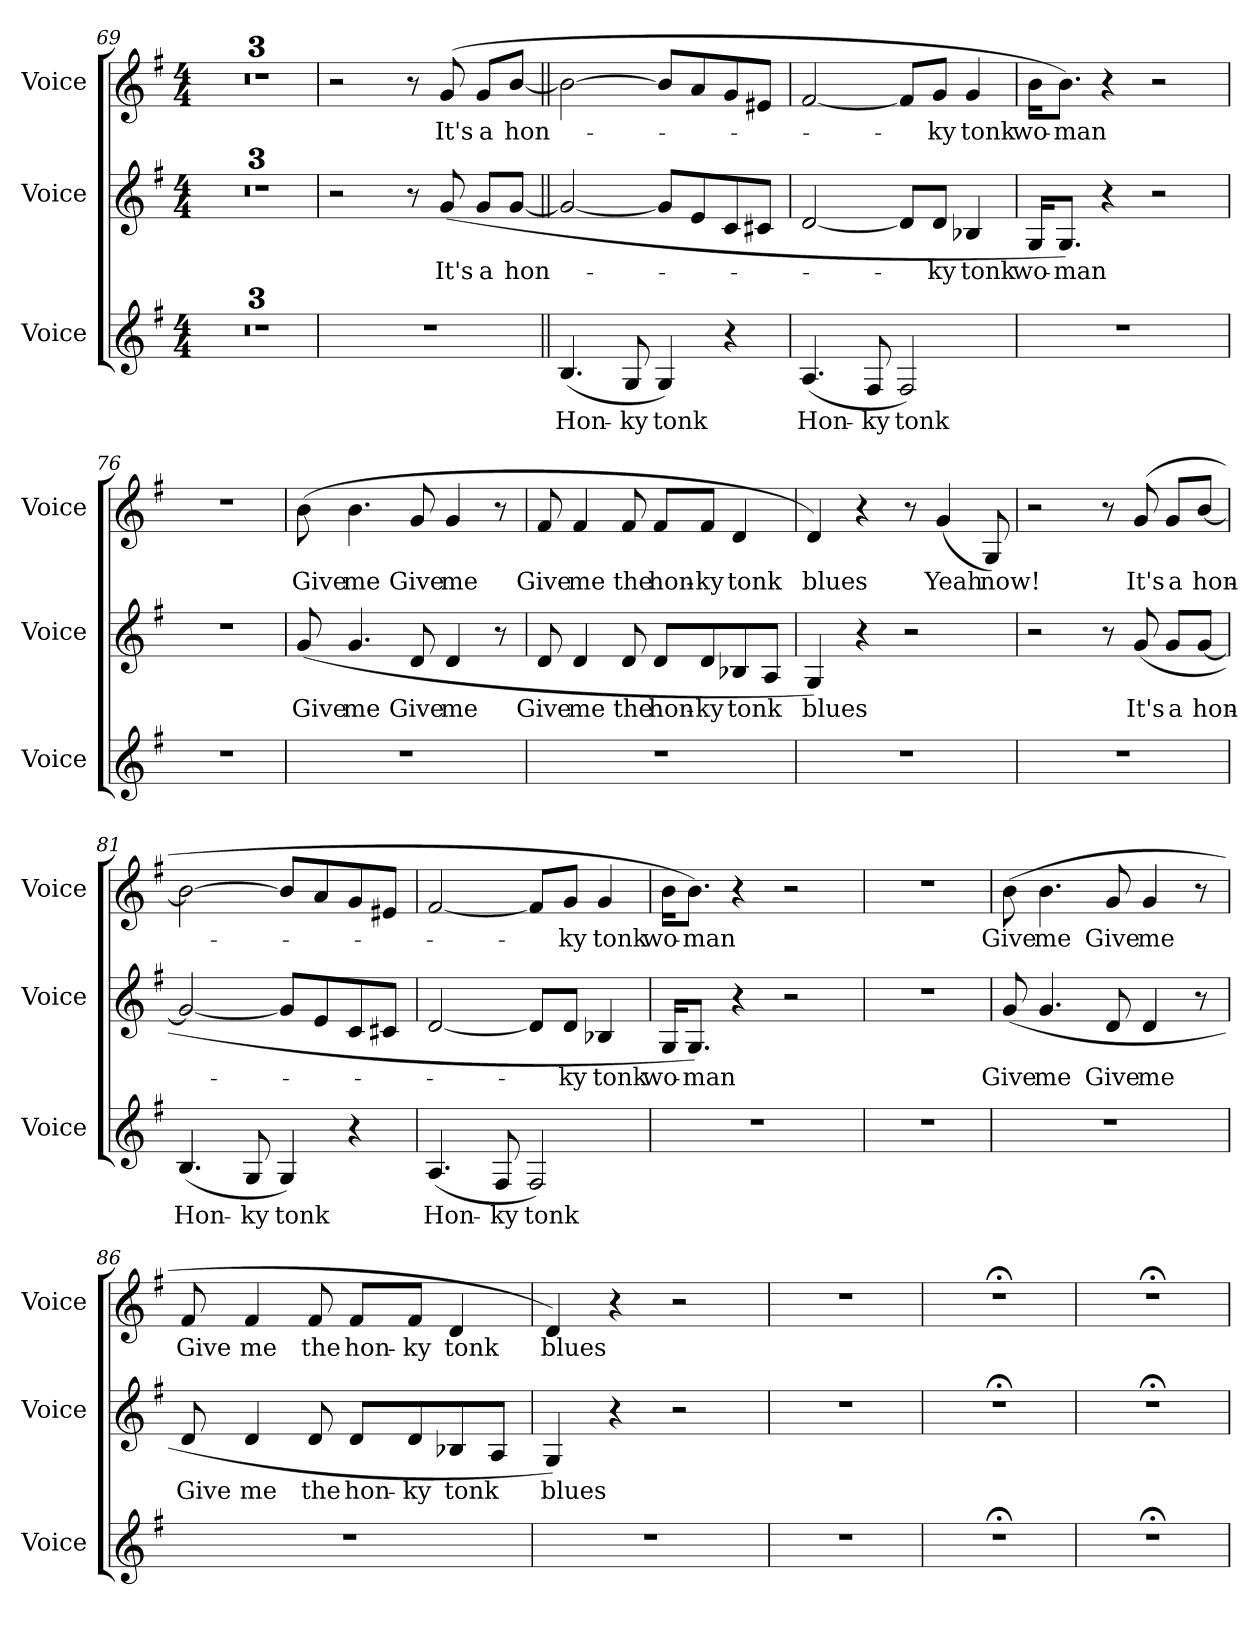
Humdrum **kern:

**kern	**text	**kern	**text	**kern	**text
*part3	*part3	*part2	*part2	*part1	*part1
*staff3	*staff3	*staff2	*staff2	*staff1	*staff1
*I"Voice	*	*I"Voice	*	*I"Voice	*
*I'Voice	*	*I'Voice	*	*I'Voice	*
*clefG2	*	*clefG2	*	*clefG2	*
*k[f#]	*	*k[f#]	*	*k[f#]	*
*G:	*	*G:	*	*G:	*
*M4/4	*	*M4/4	*	*M4/4	*
=69	=69	=69	=69	=69	=69
1r	.	1r	.	1r	.
=70	=70	=70	=70	=70	=70
1r	.	1r	.	1r	.
=71	=71	=71	=71	=71	=71
1r	.	1r	.	1r	.
=72	=72	=72	=72	=72	=72
1r	.	2r	.	2r	.
.	.	8r	.	8r	.
!	!	!	!LO:LY:b	!	!LO:LY:b
.	.	(>8g/	It's	(>8g/	It's
!	!	!	!LO:LY:b	!	!LO:LY:b
.	.	8g/L	a	8g/L	a
!	!	!	!LO:LY:b	!	!LO:LY:b
.	.	[8g/J	hon-	[8b/J	hon-
!!LO:LB:g=z
=73||	=73||	=73||	=73||	=73||	=73||
!	!LO:LY:b	!	!	!	!
(<4.B/	Hon-	2g/_	.	2b\_	.
!	!LO:LY:b	!	!	!	!
8G/	-ky	.	.	.	.
!	!LO:LY:b	!	!	!	!
4G/)	tonk	8g/L]	.	8b/L]	.
.	.	8e/	.	8a/	.
4r	.	8c/	.	8g/	.
.	.	8c#X/J	.	8e#X/J	.
=74	=74	=74	=74	=74	=74
!	!LO:LY:b	!	!	!	!
(<4.A/	Hon-	[2d/	.	[2f#/	.
!	!LO:LY:b	!	!	!	!
8F#/	-ky	.	.	.	.
!	!LO:LY:b	!	!	!	!
2F#/)	tonk	8d/L]	.	8f#/L]	.
!	!	!	!LO:LY:b	!	!LO:LY:b
.	.	8d/J	-ky	8g/J	-ky
!	!	!	!LO:LY:b	!	!LO:LY:b
.	.	4B-X/	tonk	4g/	tonk
=75	=75	=75	=75	=75	=75
!	!	!	!LO:LY:b	!	!LO:LY:b
1r	.	16G/KL	wo-	16b\KL	wo-
!	!	!	!LO:LY:b	!	!LO:LY:b
.	.	8.G/J)	-man	8.b\J)	-man
.	.	4r	.	4r	.
.	.	2r	.	2r	.
=76	=76	=76	=76	=76	=76
1r	.	1r	.	1r	.
!!LO:PB:g=z
=77	=77	=77	=77	=77	=77
!	!	!	!LO:LY:b	!	!LO:LY:b
1r	.	(>8g/	Give	(>8b\	Give
!	!	!	!LO:LY:b	!	!LO:LY:b
.	.	4.g/	me	4.b\	me
!	!	!	!LO:LY:b	!	!LO:LY:b
.	.	8d/	Give	8g/	Give
!	!	!	!LO:LY:b	!	!LO:LY:b
.	.	4d/	me	4g/	me
.	.	8r	.	8r	.
!!LO:PB:g=z
=78	=78	=78	=78	=78	=78
!	!	!	!LO:LY:b	!	!LO:LY:b
1r	.	8d/	Give	8f#/	Give
!	!	!	!LO:LY:b	!	!LO:LY:b
.	.	4d/	me	4f#/	me
!	!	!	!LO:LY:b	!	!LO:LY:b
.	.	8d/	the	8f#/	the
!	!	!	!LO:LY:b	!	!LO:LY:b
.	.	8d/L	hon-	8f#/L	hon-
!	!	!	!LO:LY:b	!	!LO:LY:b
.	.	8d/	-ky	8f#/J	-ky
!	!	!	!LO:LY:b	!	!LO:LY:b
.	.	8B-X/	tonk	4d/	tonk
.	.	8A/J	.	.	.
=79	=79	=79	=79	=79	=79
!	!	!	!LO:LY:b	!	!LO:LY:b
1r	.	4G/)	blues	4d/)	blues
.	.	4r	.	4r	.
.	.	2r	.	8r	.
!	!	!	!	!	!LO:LY:b
.	.	.	.	(<4g/	Yeah
!	!	!	!	!	!LO:LY:b
.	.	.	.	8G/)	now!
=80	=80	=80	=80	=80	=80
1r	.	2r	.	2r	.
.	.	8r	.	8r	.
!	!	!	!LO:LY:b	!	!LO:LY:b
.	.	(>8g/	It's	(>8g/	It's
!	!	!	!LO:LY:b	!	!LO:LY:b
.	.	8g/L	a	8g/L	a
!	!	!	!LO:LY:b	!	!LO:LY:b
.	.	[8g/J	hon-	[8b/J	hon-
!!LO:LB:g=z
=81	=81	=81	=81	=81	=81
!	!LO:LY:b	!	!	!	!
(<4.B/	Hon-	2g/_	.	2b\_	.
!	!LO:LY:b	!	!	!	!
8G/	-ky	.	.	.	.
!	!LO:LY:b	!	!	!	!
4G/)	tonk	8g/L]	.	8b/L]	.
.	.	8e/	.	8a/	.
4r	.	8c/	.	8g/	.
.	.	8c#X/J	.	8e#X/J	.
!!LO:LB:g=z
=82	=82	=82	=82	=82	=82
!	!LO:LY:b	!	!	!	!
(<4.A/	Hon-	[2d/	.	[2f#/	.
!	!LO:LY:b	!	!	!	!
8F#/	-ky	.	.	.	.
!	!LO:LY:b	!	!	!	!
2F#/)	tonk	8d/L]	.	8f#/L]	.
!	!	!	!LO:LY:b	!	!LO:LY:b
.	.	8d/J	-ky	8g/J	-ky
!	!	!	!LO:LY:b	!	!LO:LY:b
.	.	4B-X/	tonk	4g/	tonk
=83	=83	=83	=83	=83	=83
!	!	!	!LO:LY:b	!	!LO:LY:b
1r	.	16G/KL	wo-	16b\KL	wo-
!	!	!	!LO:LY:b	!	!LO:LY:b
.	.	8.G/J)	-man	8.b\J)	-man
.	.	4r	.	4r	.
.	.	2r	.	2r	.
=84	=84	=84	=84	=84	=84
1r	.	1r	.	1r	.
=85	=85	=85	=85	=85	=85
!	!	!	!LO:LY:b	!	!LO:LY:b
1r	.	(>8g/	Give	(>8b\	Give
!	!	!	!LO:LY:b	!	!LO:LY:b
.	.	4.g/	me	4.b\	me
!	!	!	!LO:LY:b	!	!LO:LY:b
.	.	8d/	Give	8g/	Give
!	!	!	!LO:LY:b	!	!LO:LY:b
.	.	4d/	me	4g/	me
.	.	8r	.	8r	.
!!LO:PB:g=z
=86	=86	=86	=86	=86	=86
!	!	!	!LO:LY:b	!	!LO:LY:b
1r	.	8d/	Give	8f#/	Give
!	!	!	!LO:LY:b	!	!LO:LY:b
.	.	4d/	me	4f#/	me
!	!	!	!LO:LY:b	!	!LO:LY:b
.	.	8d/	the	8f#/	the
!	!	!	!LO:LY:b	!	!LO:LY:b
.	.	8d/L	hon-	8f#/L	hon-
!	!	!	!LO:LY:b	!	!LO:LY:b
.	.	8d/	-ky	8f#/J	-ky
!	!	!	!LO:LY:b	!	!LO:LY:b
.	.	8B-X/	tonk	4d/	tonk
.	.	8A/J	.	.	.
=87	=87	=87	=87	=87	=87
!	!	!	!LO:LY:b	!	!LO:LY:b
1r	.	4G/)	blues	4d/)	blues
.	.	4r	.	4r	.
.	.	2r	.	2r	.
=88	=88	=88	=88	=88	=88
1r	.	1r	.	1r	.
=88X1	=88X1	=88X1	=88X1	=88X1	=88X1
1r;<	.	1r;<	.	1r;<	.
=88X2	=88X2	=88X2	=88X2	=88X2	=88X2
1r;<	.	1r;<	.	1r;<	.
=	=	=	=	=	=
*-	*-	*-	*-	*-	*-
